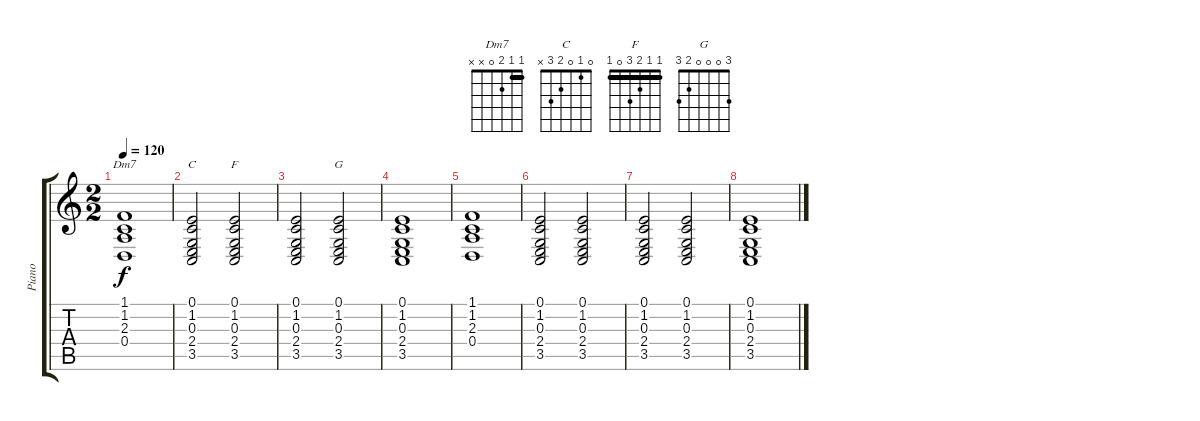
\track ("Piano" "Piano") {instrument acousticgrandpiano}
\staff {score tabs}
\tuning (E4 B3 G3 D3 A2 E2) {hide}
\chord ("Dm7" 1 1 2 0 x x) {barre 1}
\chord ("C" 0 1 0 2 3 x)
\chord ("F" 1 1 2 3 0 1) {barre 1}
\chord ("G" 3 0 0 0 2 3)
\ts (2 2)
\tempo 120
\clef g2
\ks c
(1.1 1.2 2.3 0.4).1{ch "Dm7" dy f} |
(0.1 1.2 0.3 2.4 3.5).2{ch "C"} (0.1 1.2 0.3 2.4 3.5).2{ch "F"} |
(0.1 1.2 0.3 2.4 3.5).2 (0.1 1.2 0.3 2.4 3.5).2{ch "G"} |
(0.1 1.2 0.3 2.4 3.5).1 |
(1.1 1.2 2.3 0.4).1 |
(0.1 1.2 0.3 2.4 3.5).2 (0.1 1.2 0.3 2.4 3.5).2 |
(0.1 1.2 0.3 2.4 3.5).2 (0.1 1.2 0.3 2.4 3.5).2 |
(0.1 1.2 0.3 2.4 3.5).1
